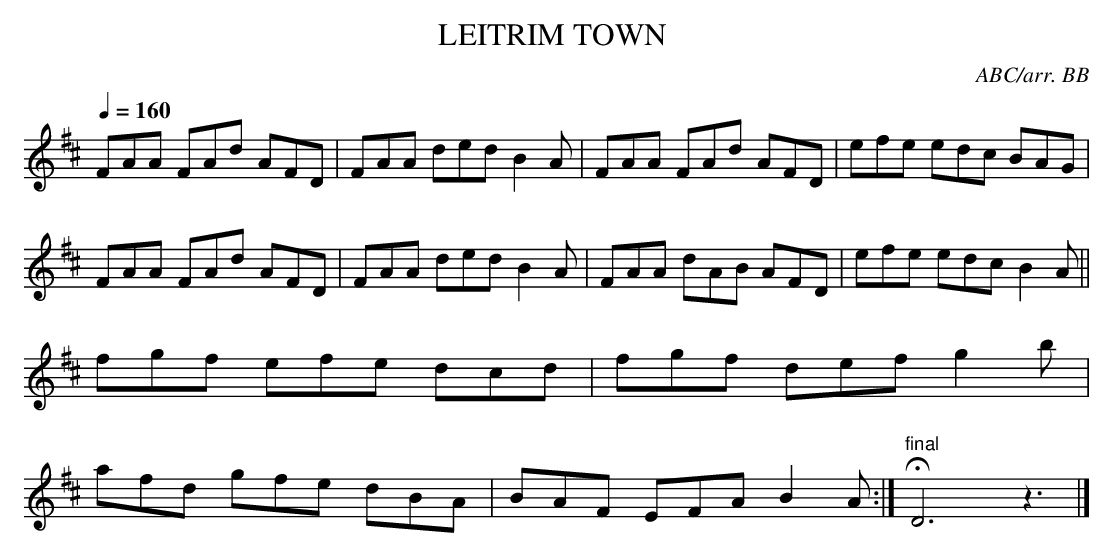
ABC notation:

X:1
T:LEITRIM TOWN \
C:ABC/arr. BB\
M:9/8\
Q:1/4=160\
K:D\
FAA FAd AFD|FAA ded B2A|\\
FAA FAd AFD|efe edc BAG|\
FAA FAd AFD|FAA ded B2A|\\
FAA dAB AFD|efe edc B2A||\
fgf efe dcd|fgf def g2b|\\
afd gfe dBA|BAF EFA B2A:|"final"HD6z3|]\
\
\
